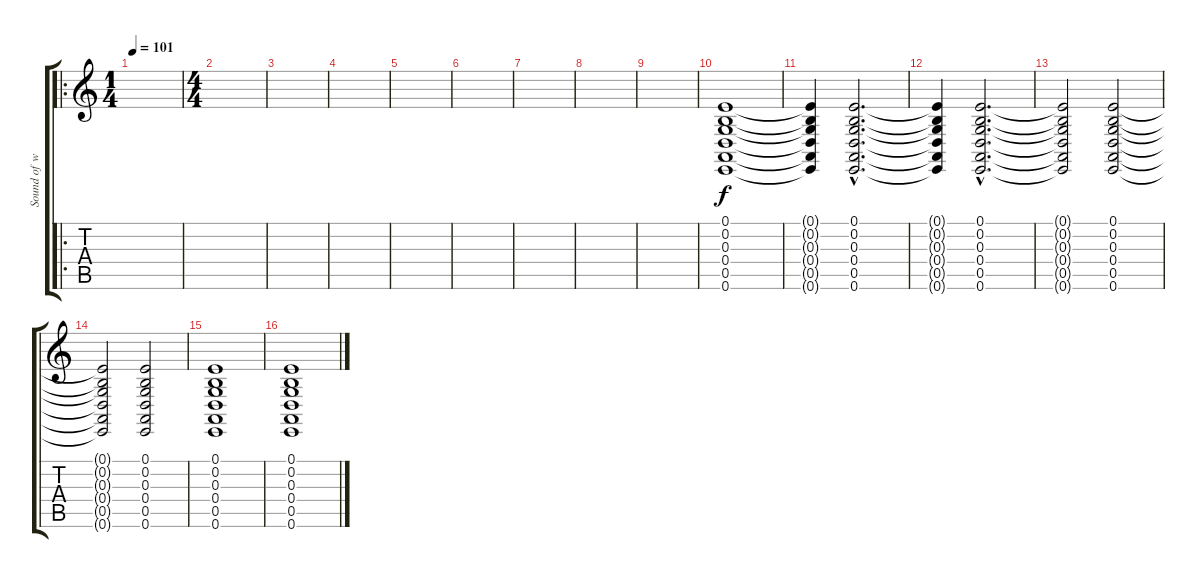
\track ("Sound of waves" "Sound of w") {instrument seashore}
\staff {score tabs}
\tuning (E4 B3 G3 D3 A2 E2) {hide}
\ro
\ts (1 4)
\tempo 101
\clef g2
\ks c
|
\ts (4 4)
|
|
|
|
|
|
|
|
(0.1 0.2 0.3 0.4 0.5 0.6).1 |
(0.1{t} 0.2{t} 0.3{t} 0.4{t} 0.5{t} 0.6{t}).4 (0.1{hac} 0.2{hac} 0.3{hac} 0.4{hac} 0.5{hac} 0.6{hac}).2{d} |
(0.1{t} 0.2{t} 0.3{t} 0.4{t} 0.5{t} 0.6{t}).4 (0.1{hac} 0.2{hac} 0.3{hac} 0.4{hac} 0.5{hac} 0.6{hac}).2{d} |
(0.1{t} 0.2{t} 0.3{t} 0.4{t} 0.5{t} 0.6{t}).2 (0.1 0.2 0.3 0.4 0.5 0.6).2 |
(0.1{t} 0.2{t} 0.3{t} 0.4{t} 0.5{t} 0.6{t}).2 (0.1 0.2 0.3 0.4 0.5 0.6).2 |
(0.1 0.2 0.3 0.4 0.5 0.6).1 |
(0.1 0.2 0.3 0.4 0.5 0.6).1
